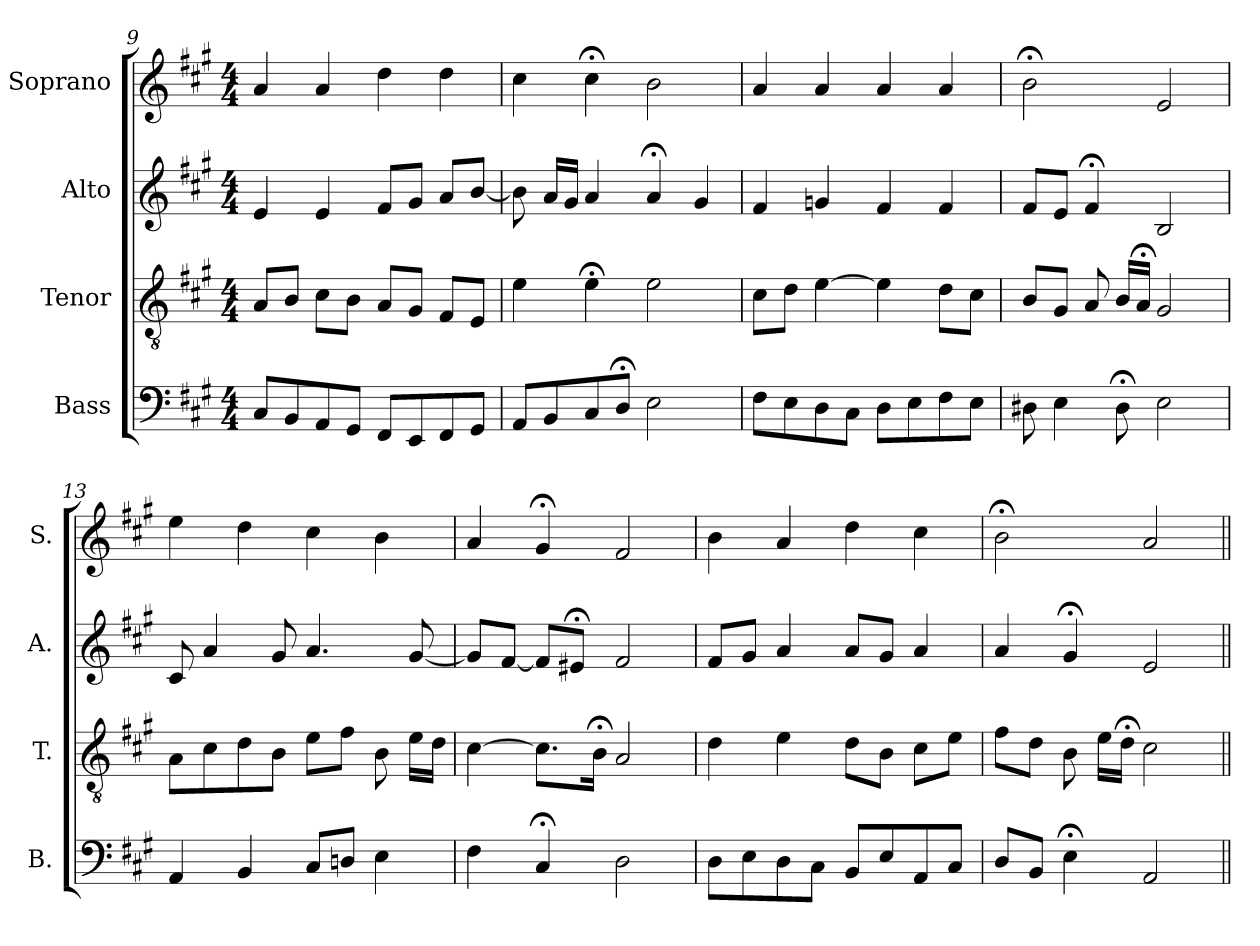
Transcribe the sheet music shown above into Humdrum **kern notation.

**kern	**kern	**kern	**kern
*part4	*part3	*part2	*part1
*staff4	*staff3	*staff2	*staff1
*I"Bass	*I"Tenor	*I"Alto	*I"Soprano
*I'B.	*I'T.	*I'A.	*I'S.
*clefF4	*clefGv2	*clefG2	*clefG2
*	*ITrd7c12	*	*
*k[f#c#g#]	*k[f#c#g#]	*k[f#c#g#]	*k[f#c#g#]
*A:	*A:	*A:	*A:
*M4/4	*M4/4	*M4/4	*M4/4
=9	=9	=9	=9
8C#/L	8AA/L	4e/	4a/
8BB/	8BB/J	.	.
8AA/	8C#\L	4e/	4a/
8GG#/J	8BB\J	.	.
8FF#/L	8AA/L	8f#/L	4dd\
8EE/	8GG#/J	8g#/J	.
8FF#/	8FF#/L	8a/L	4dd\
8GG#/J	8EE/J	[8b/J	.
=10	=10	=10	=10
8AA/L	4E\	8b\]	4cc#\
8BB/	.	16a/LL	.
.	.	16g#/JJ	.
8C#/	4E;<\	4a/	4cc#;<\
8D;</J	.	.	.
2E\	2E\	4a;</	2b\
.	.	4g#/	.
!!LO:PB:g=z
=11	=11	=11	=11
8F#\L	8C#\L	4f#/	4a/
8E\	8D\J	.	.
8D\	[4E\	4gn/	4a/
8C#\J	.	.	.
8D\L	4E\]	4f#/	4a/
8E\	.	.	.
8F#\	8D\L	4f#/	4a/
8E\J	8C#\J	.	.
=12	=12	=12	=12
8D#X\	8BB/L	8f#/L	2b;<\
4E\	8GG#/J	8e/J	.
.	8AA/	4f#;</	.
8D#;<\	16BB/LL	.	.
.	16AA;</JJ	.	.
2E\	2GG#/	2B/	2e/
=13	=13	=13	=13
4AA/	8AA\L	8c#/	4ee\
.	8C#\	4a/	.
4BB/	8D\	.	4dd\
.	8BB\J	8g#/	.
8C#/L	8E\L	4.a/	4cc#\
8Dn/J	8F#\J	.	.
4E\	8BB\	.	4b\
.	16E\LL	[8g#/	.
.	16D\JJ	.	.
!!LO:LB:g=z
=14	=14	=14	=14
4F#\	[4C#\	8g#/L]	4a/
.	.	[8f#/J	.
4C#;</	8.C#\L]	8f#/L]	4g#;</
.	.	8e#X;</J	.
.	16BB;<\Jk	.	.
2D\	2AA/	2f#/	2f#/
=15	=15	=15	=15
8D\L	4D\	8f#/L	4b\
8E\	.	8g#/J	.
8D\	4E\	4a/	4a/
8C#\J	.	.	.
8BB/L	8D\L	8a/L	4dd\
8E/	8BB\J	8g#/J	.
8AA/	8C#\L	4a/	4cc#\
8C#/J	8E\J	.	.
=16	=16	=16	=16
8D/L	8F#\L	4a/	2b;<\
8BB/J	8D\J	.	.
4E;<\	8BB\	4g#;</	.
.	16E\LL	.	.
.	16D;<\JJ	.	.
2AA/	2C#\	2e/	2a/
=||	=||	=||	=||
*-	*-	*-	*-
